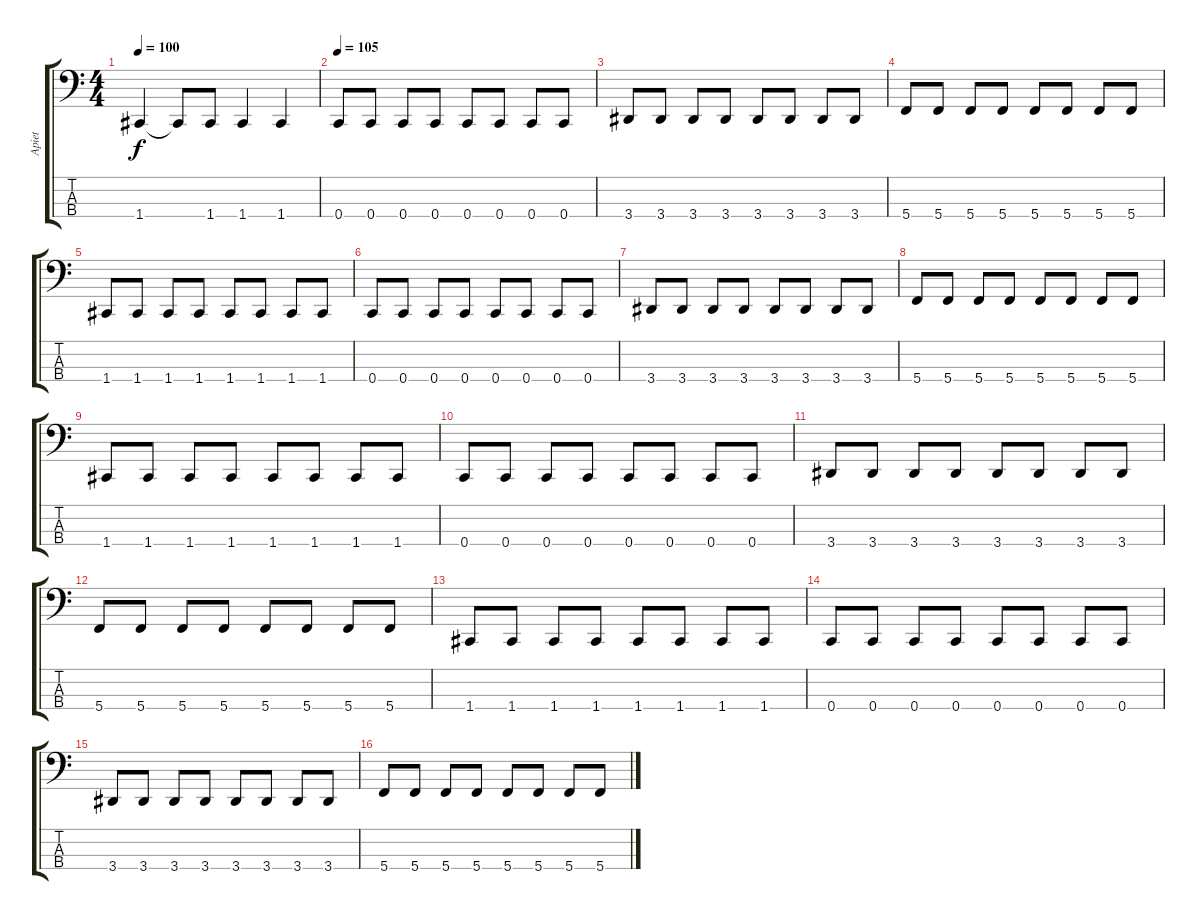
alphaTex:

\track ("Apiet" "Apiet") {instrument electricbasspick}
\staff {score tabs}
\tuning (F2 C2 G1 C1) {hide}
\ts (4 4)
\tempo 100
\clef f4
\ks c
1.4.4{dy f} 1.4{t}.8 1.4.8 1.4.4 1.4.4 |
\tempo 105
0.4.8 0.4.8 0.4.8 0.4.8 0.4.8 0.4.8 0.4.8 0.4.8 |
3.4.8 3.4.8 3.4.8 3.4.8 3.4.8 3.4.8 3.4.8 3.4.8 |
5.4.8 5.4.8 5.4.8 5.4.8 5.4.8 5.4.8 5.4.8 5.4.8 |
1.4.8 1.4.8 1.4.8 1.4.8 1.4.8 1.4.8 1.4.8 1.4.8 |
0.4.8 0.4.8 0.4.8 0.4.8 0.4.8 0.4.8 0.4.8 0.4.8 |
3.4.8 3.4.8 3.4.8 3.4.8 3.4.8 3.4.8 3.4.8 3.4.8 |
5.4.8 5.4.8 5.4.8 5.4.8 5.4.8 5.4.8 5.4.8 5.4.8 |
1.4.8 1.4.8 1.4.8 1.4.8 1.4.8 1.4.8 1.4.8 1.4.8 |
0.4.8 0.4.8 0.4.8 0.4.8 0.4.8 0.4.8 0.4.8 0.4.8 |
3.4.8 3.4.8 3.4.8 3.4.8 3.4.8 3.4.8 3.4.8 3.4.8 |
5.4.8 5.4.8 5.4.8 5.4.8 5.4.8 5.4.8 5.4.8 5.4.8 |
1.4.8 1.4.8 1.4.8 1.4.8 1.4.8 1.4.8 1.4.8 1.4.8 |
0.4.8 0.4.8 0.4.8 0.4.8 0.4.8 0.4.8 0.4.8 0.4.8 |
3.4.8 3.4.8 3.4.8 3.4.8 3.4.8 3.4.8 3.4.8 3.4.8 |
5.4.8 5.4.8 5.4.8 5.4.8 5.4.8 5.4.8 5.4.8 5.4.8
